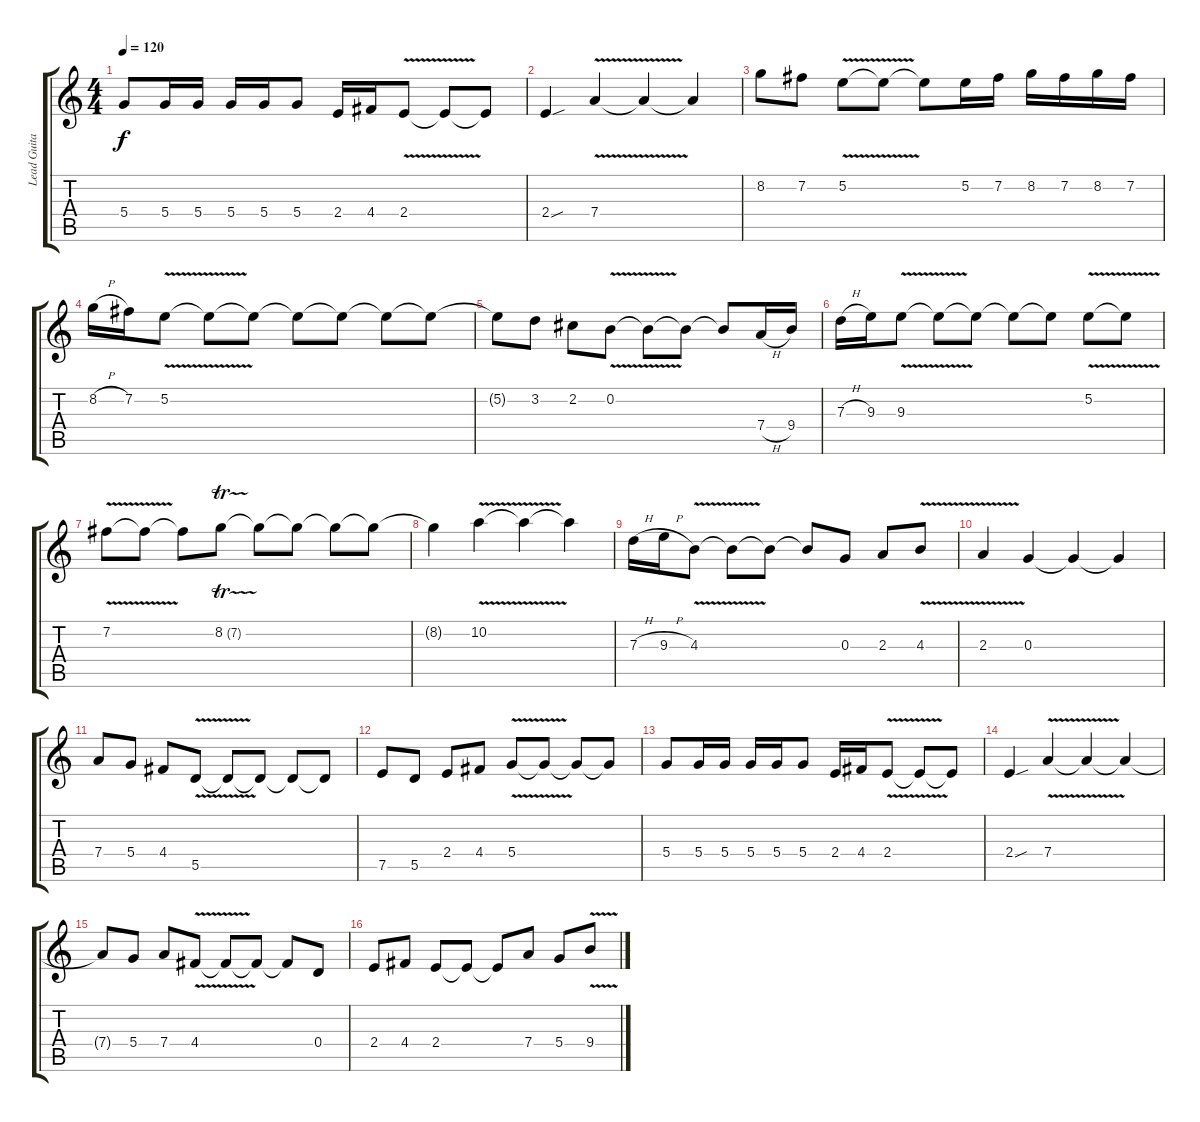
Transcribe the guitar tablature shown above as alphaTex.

\track ("Lead Guitar" "Lead Guita") {instrument overdrivenguitar}
\staff {score tabs}
\tuning (E4 B3 G3 D3 A2 E2) {hide}
\ts (4 4)
\tempo 120
\clef g2
\ks c
5.4.8{dy f} 5.4.16 5.4.16 5.4.16 5.4.16 5.4.8 2.4.16 4.4.16 2.4{v}.8 2.4{t}.8 2.4{t}.8 |
2.4{sou}.4 7.4{v}.4 7.4{t}.4 7.4{t}.4 |
8.2.8 7.2.8 5.2{v}.8 5.2{t}.8 5.2{t}.8 5.2.16 7.2.16 8.2.16 7.2.16 8.2.16 7.2.16 |
8.2{h}.16 7.2.16 5.2{v}.8 5.2{t}.8 5.2{t}.8 5.2{t}.8 5.2{t}.8 5.2{t}.8 5.2{t}.8 |
5.2{t}.8 3.2.8 2.2.8 0.2{v}.8 0.2{t}.8 0.2{t}.8 0.2{t}.8 7.4{h}.16 9.4.16 |
7.3{h}.16 9.3.16 9.3{v}.8 9.3{t}.8 9.3{t}.8 9.3{t}.8 9.3{t}.8 5.2{v}.8 5.2{t}.8 |
7.2{v}.8 7.2{t}.8 7.2{t}.8 8.2{tr (7 16)}.8 8.2{t}.8 8.2{t}.8 8.2{t}.8 8.2{t}.8 |
8.2{t}.4 10.2{v}.4 10.2{t}.4 10.2{t}.4 |
7.3{h}.16 9.3{h}.16 4.3{v}.8 4.3{t}.8 4.3{t}.8 4.3{t}.8 0.3.8 2.3.8 4.3{v}.8 |
2.3{v}.4 0.3.4 0.3{t}.4 0.3{t}.4 |
7.4.8 5.4.8 4.4.8 5.5{v}.8 5.5{t}.8 5.5{t}.8 5.5{t}.8 5.5{t}.8 |
7.5.8 5.5.8 2.4.8 4.4.8 5.4{v}.8 5.4{t}.8 5.4{t}.8 5.4{t}.8 |
5.4.8 5.4.16 5.4.16 5.4.16 5.4.16 5.4.8 2.4.16 4.4.16 2.4{v}.8 2.4{t}.8 2.4{t}.8 |
2.4{sou}.4 7.4{v}.4 7.4{t}.4 7.4{t}.4 |
7.4{t}.8 5.4.8 7.4.8 4.4{v}.8 4.4{t}.8 4.4{t}.8 4.4{t}.8 0.4.8 |
2.4.8 4.4.8 2.4.8 2.4{t}.8 2.4{t}.8 7.4.8 5.4.8 9.4{v}.8
